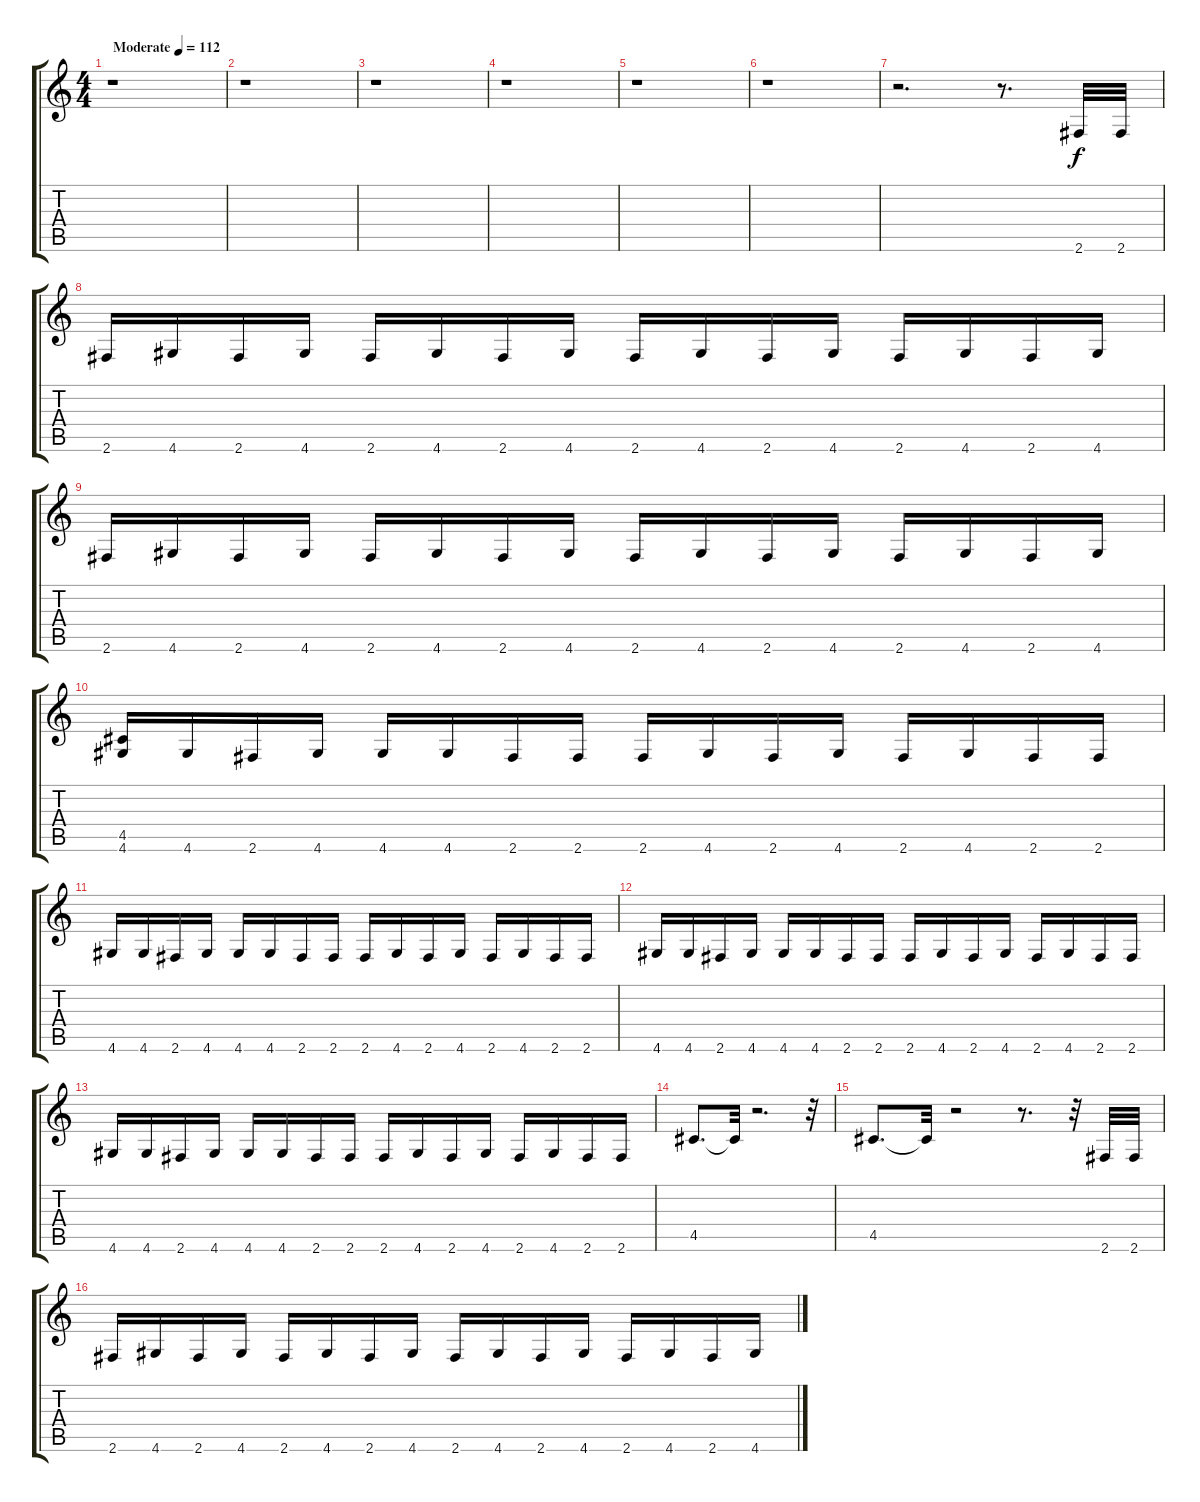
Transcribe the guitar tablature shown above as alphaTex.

\track "" {instrument acousticguitarsteel}
\staff {score tabs}
\tuning (E4 B3 G3 D3 A2 E2) {hide}
\ts (4 4)
\tempo (112 "Moderate")
\clef g2
\ks c
r.1{dy f instrument acousticguitarsteel} |
r.1 |
r.1 |
r.1 |
r.1 |
r.1 |
r.2{d} r.8{d} 2.6.32 2.6.32 |
2.6.16 4.6.16 2.6.16 4.6.16 2.6.16 4.6.16 2.6.16 4.6.16 2.6.16 4.6.16 2.6.16 4.6.16 2.6.16 4.6.16 2.6.16 4.6.16 |
2.6.16 4.6.16 2.6.16 4.6.16 2.6.16 4.6.16 2.6.16 4.6.16 2.6.16 4.6.16 2.6.16 4.6.16 2.6.16 4.6.16 2.6.16 4.6.16 |
(4.5 4.6).16 4.6.16 2.6.16 4.6.16 4.6.16 4.6.16 2.6.16 2.6.16 2.6.16 4.6.16 2.6.16 4.6.16 2.6.16 4.6.16 2.6.16 2.6.16 |
4.6.16 4.6.16 2.6.16 4.6.16 4.6.16 4.6.16 2.6.16 2.6.16 2.6.16 4.6.16 2.6.16 4.6.16 2.6.16 4.6.16 2.6.16 2.6.16 |
4.6.16 4.6.16 2.6.16 4.6.16 4.6.16 4.6.16 2.6.16 2.6.16 2.6.16 4.6.16 2.6.16 4.6.16 2.6.16 4.6.16 2.6.16 2.6.16 |
4.6.16 4.6.16 2.6.16 4.6.16 4.6.16 4.6.16 2.6.16 2.6.16 2.6.16 4.6.16 2.6.16 4.6.16 2.6.16 4.6.16 2.6.16 2.6.16 |
4.5.8{d} 4.5{t}.32 r.2{d} r.32 |
4.5.8{d} 4.5{t}.32 r.2 r.8{d} r.32 2.6.32 2.6.32 |
2.6.16 4.6.16 2.6.16 4.6.16 2.6.16 4.6.16 2.6.16 4.6.16 2.6.16 4.6.16 2.6.16 4.6.16 2.6.16 4.6.16 2.6.16 4.6.16
